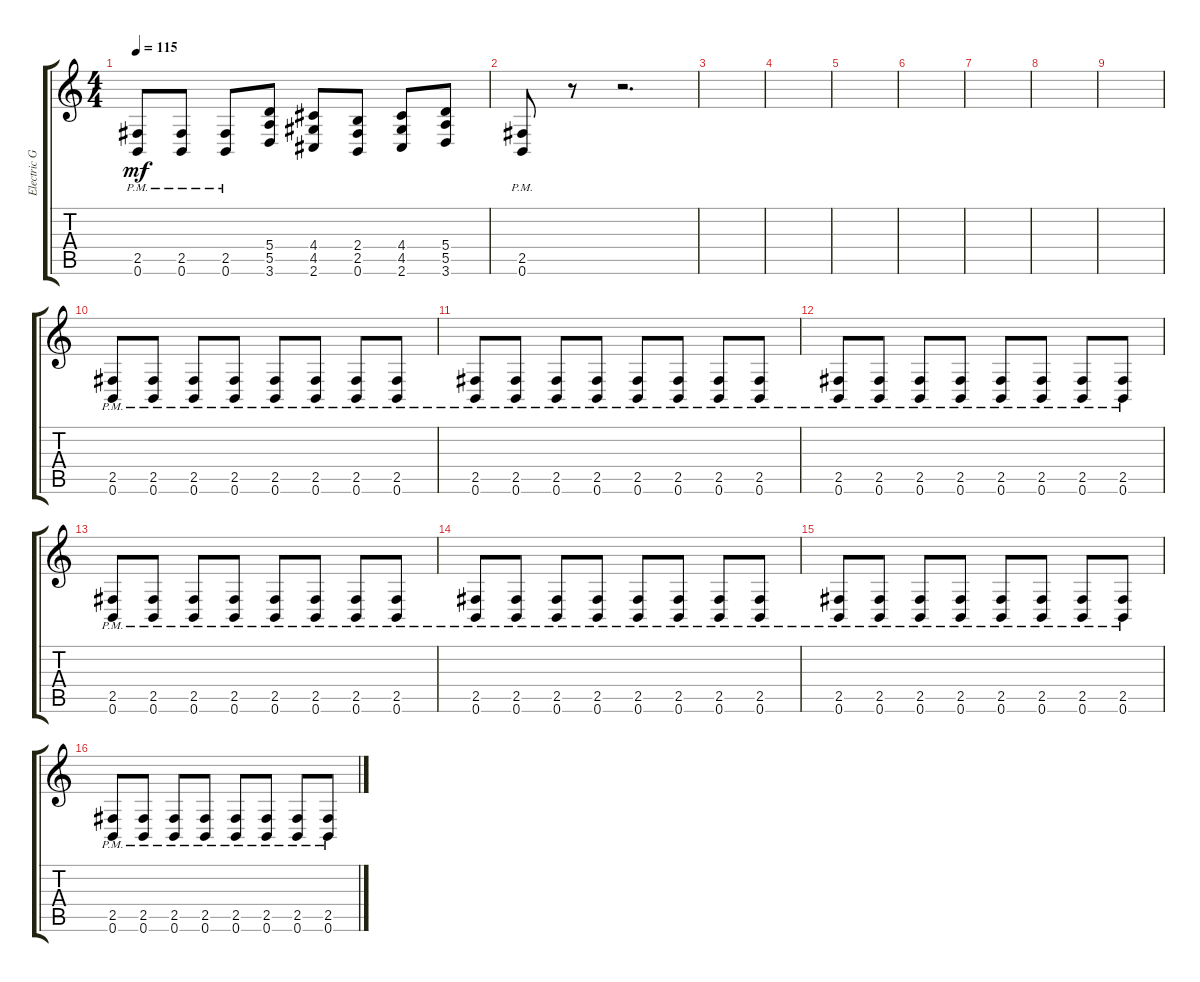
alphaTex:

\track ("Electric Guitar" "Electric G") {instrument overdrivenguitar}
\staff {score tabs}
\tuning (B3 Gb3 D3 A2 E2 B1) {hide}
\ts (4 4)
\tempo 115
\clef g2
\ks c
(2.5{pm} 0.6{pm}).8{dy mf} (2.5{pm} 0.6{pm}).8 (2.5{pm} 0.6{pm}).8 (5.4 5.5 3.6).8 (4.4 4.5 2.6).8 (2.4 2.5 0.6).8 (4.4 4.5 2.6).8 (5.4 5.5 3.6).8 |
(2.5{pm} 0.6{pm}).8 r.8 r.2{d} |
|
|
|
|
|
|
|
(2.5{pm} 0.6{pm}).8 (2.5{pm} 0.6{pm}).8 (2.5{pm} 0.6{pm}).8 (2.5{pm} 0.6{pm}).8 (2.5{pm} 0.6{pm}).8 (2.5{pm} 0.6{pm}).8 (2.5{pm} 0.6{pm}).8 (2.5{pm} 0.6{pm}).8 |
(2.5{pm} 0.6{pm}).8 (2.5{pm} 0.6{pm}).8 (2.5{pm} 0.6{pm}).8 (2.5{pm} 0.6{pm}).8 (2.5{pm} 0.6{pm}).8 (2.5{pm} 0.6{pm}).8 (2.5{pm} 0.6{pm}).8 (2.5{pm} 0.6{pm}).8 |
(2.5{pm} 0.6{pm}).8 (2.5{pm} 0.6{pm}).8 (2.5{pm} 0.6{pm}).8 (2.5{pm} 0.6{pm}).8 (2.5{pm} 0.6{pm}).8 (2.5{pm} 0.6{pm}).8 (2.5{pm} 0.6{pm}).8 (2.5{pm} 0.6{pm}).8 |
(2.5{pm} 0.6{pm}).8 (2.5{pm} 0.6{pm}).8 (2.5{pm} 0.6{pm}).8 (2.5{pm} 0.6{pm}).8 (2.5{pm} 0.6{pm}).8 (2.5{pm} 0.6{pm}).8 (2.5{pm} 0.6{pm}).8 (2.5{pm} 0.6{pm}).8 |
(2.5{pm} 0.6{pm}).8 (2.5{pm} 0.6{pm}).8 (2.5{pm} 0.6{pm}).8 (2.5{pm} 0.6{pm}).8 (2.5{pm} 0.6{pm}).8 (2.5{pm} 0.6{pm}).8 (2.5{pm} 0.6{pm}).8 (2.5{pm} 0.6{pm}).8 |
(2.5{pm} 0.6{pm}).8 (2.5{pm} 0.6{pm}).8 (2.5{pm} 0.6{pm}).8 (2.5{pm} 0.6{pm}).8 (2.5{pm} 0.6{pm}).8 (2.5{pm} 0.6{pm}).8 (2.5{pm} 0.6{pm}).8 (2.5{pm} 0.6{pm}).8 |
(2.5{pm} 0.6{pm}).8 (2.5{pm} 0.6{pm}).8 (2.5{pm} 0.6{pm}).8 (2.5{pm} 0.6{pm}).8 (2.5{pm} 0.6{pm}).8 (2.5{pm} 0.6{pm}).8 (2.5{pm} 0.6{pm}).8 (2.5{pm} 0.6{pm}).8
